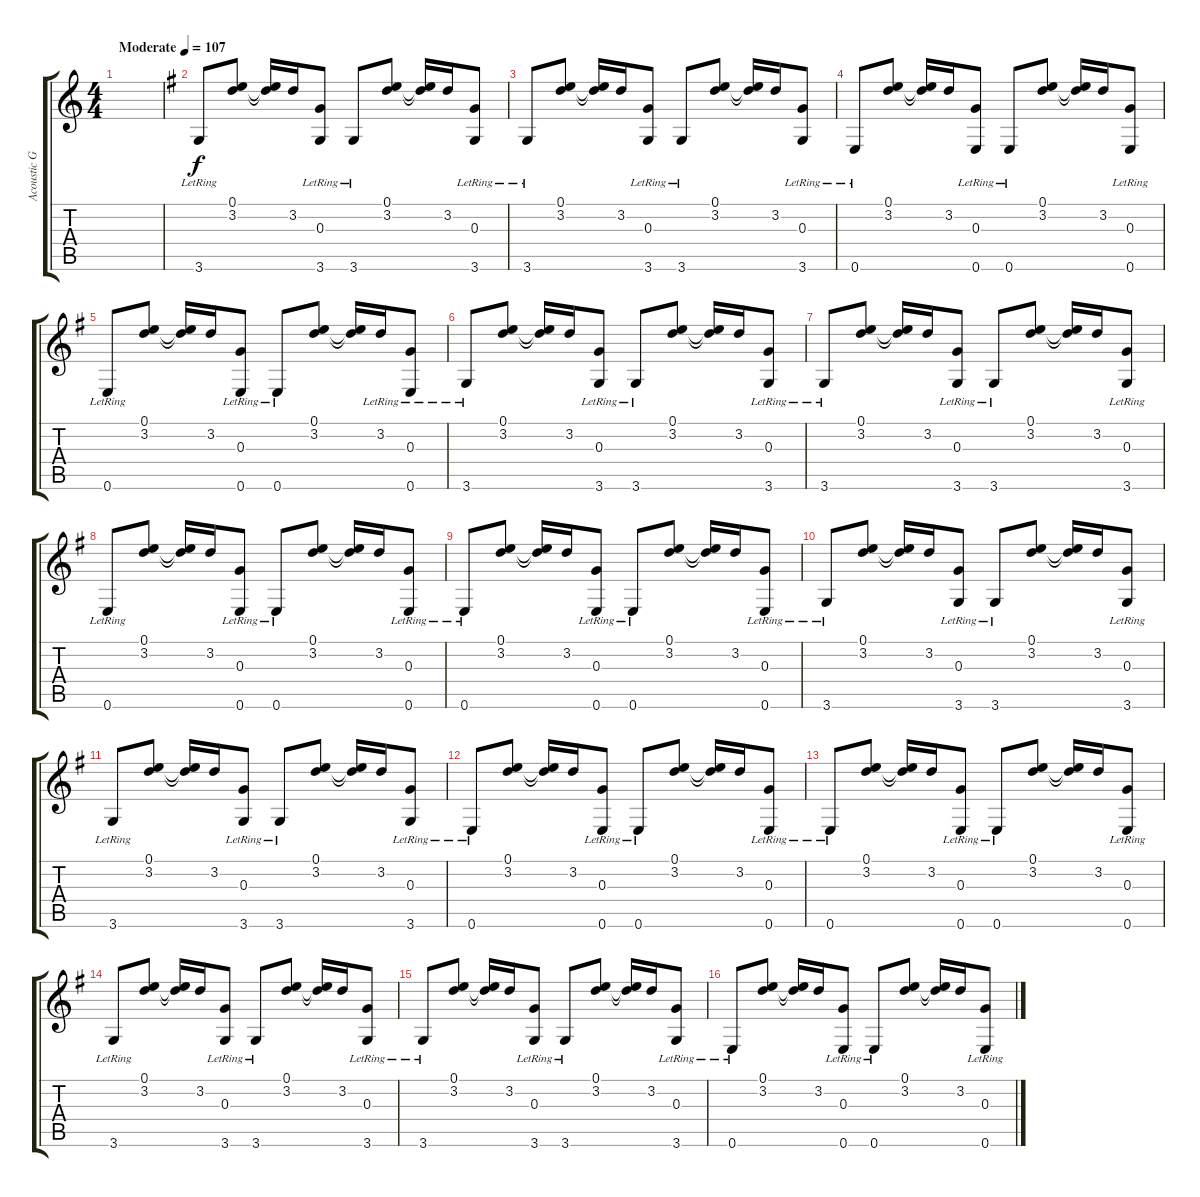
\track ("Acoustic Guitar" "Acoustic G") {instrument acousticguitarsteel}
\staff {score tabs}
\tuning (E4 B3 G3 D3 A2 E2) {hide}
\ts (4 4)
\tempo (107 "Moderate")
\clef g2
\ks c
|
\ks g
3.6{lr}.8 (0.1 3.2).8 (0.1{t} 3.2{t}).16 3.2.16 (0.3 3.6{lr}).8 3.6{lr}.8 (0.1 3.2).8 (0.1{t} 3.2{t}).16 3.2.16 (0.3 3.6{lr}).8 |
3.6{lr}.8 (0.1 3.2).8 (0.1{t} 3.2{t}).16 3.2.16 (0.3 3.6{lr}).8 3.6{lr}.8 (0.1 3.2).8 (0.1{t} 3.2{t}).16 3.2.16 (0.3 3.6{lr}).8 |
0.6{lr}.8 (0.1 3.2).8 (0.1{t} 3.2{t}).16 3.2.16 (0.3{lr} 0.6{lr}).8 0.6{lr}.8 (0.1 3.2).8 (0.1{t} 3.2{t}).16 3.2.16 (0.3{lr} 0.6{lr}).8 |
0.6{lr}.8 (0.1 3.2).8 (0.1{t} 3.2{t}).16 3.2.16 (0.3 0.6{lr}).8 0.6{lr}.8 (0.1 3.2).8 (0.1{t} 3.2{t}).16 3.2{lr}.16 (0.3 0.6{lr}).8 |
3.6{lr}.8 (0.1 3.2).8 (0.1{t} 3.2{t}).16 3.2.16 (0.3 3.6{lr}).8 3.6{lr}.8 (0.1 3.2).8 (0.1{t} 3.2{t}).16 3.2.16 (0.3 3.6{lr}).8 |
3.6{lr}.8 (0.1 3.2).8 (0.1{t} 3.2{t}).16 3.2.16 (0.3 3.6{lr}).8 3.6{lr}.8 (0.1 3.2).8 (0.1{t} 3.2{t}).16 3.2.16 (0.3 3.6{lr}).8 |
0.6{lr}.8 (0.1 3.2).8 (0.1{t} 3.2{t}).16 3.2.16 (0.3 0.6{lr}).8 0.6{lr}.8 (0.1 3.2).8 (0.1{t} 3.2{t}).16 3.2.16 (0.3 0.6{lr}).8 |
0.6{lr}.8 (0.1 3.2).8 (0.1{t} 3.2{t}).16 3.2.16 (0.3 0.6{lr}).8 0.6{lr}.8 (0.1 3.2).8 (0.1{t} 3.2{t}).16 3.2.16 (0.3 0.6{lr}).8 |
3.6{lr}.8 (0.1 3.2).8 (0.1{t} 3.2{t}).16 3.2.16 (0.3 3.6{lr}).8 3.6{lr}.8 (0.1 3.2).8 (0.1{t} 3.2{t}).16 3.2.16 (0.3 3.6{lr}).8 |
3.6{lr}.8 (0.1 3.2).8 (0.1{t} 3.2{t}).16 3.2.16 (0.3 3.6{lr}).8 3.6{lr}.8 (0.1 3.2).8 (0.1{t} 3.2{t}).16 3.2.16 (0.3 3.6{lr}).8 |
0.6{lr}.8 (0.1 3.2).8 (0.1{t} 3.2{t}).16 3.2.16 (0.3 0.6{lr}).8 0.6{lr}.8 (0.1 3.2).8 (0.1{t} 3.2{t}).16 3.2.16 (0.3 0.6{lr}).8 |
0.6{lr}.8 (0.1 3.2).8 (0.1{t} 3.2{t}).16 3.2.16 (0.3 0.6{lr}).8 0.6{lr}.8 (0.1 3.2).8 (0.1{t} 3.2{t}).16 3.2.16 (0.3 0.6{lr}).8 |
3.6{lr}.8 (0.1 3.2).8 (0.1{t} 3.2{t}).16 3.2.16 (0.3 3.6{lr}).8 3.6{lr}.8 (0.1 3.2).8 (0.1{t} 3.2{t}).16 3.2.16 (0.3 3.6{lr}).8 |
3.6{lr}.8 (0.1 3.2).8 (0.1{t} 3.2{t}).16 3.2.16 (0.3 3.6{lr}).8 3.6{lr}.8 (0.1 3.2).8 (0.1{t} 3.2{t}).16 3.2.16 (0.3 3.6{lr}).8 |
0.6{lr}.8 (0.1 3.2).8 (0.1{t} 3.2{t}).16 3.2.16 (0.3 0.6{lr}).8 0.6{lr}.8 (0.1 3.2).8 (0.1{t} 3.2{t}).16 3.2.16 (0.3 0.6{lr}).8
